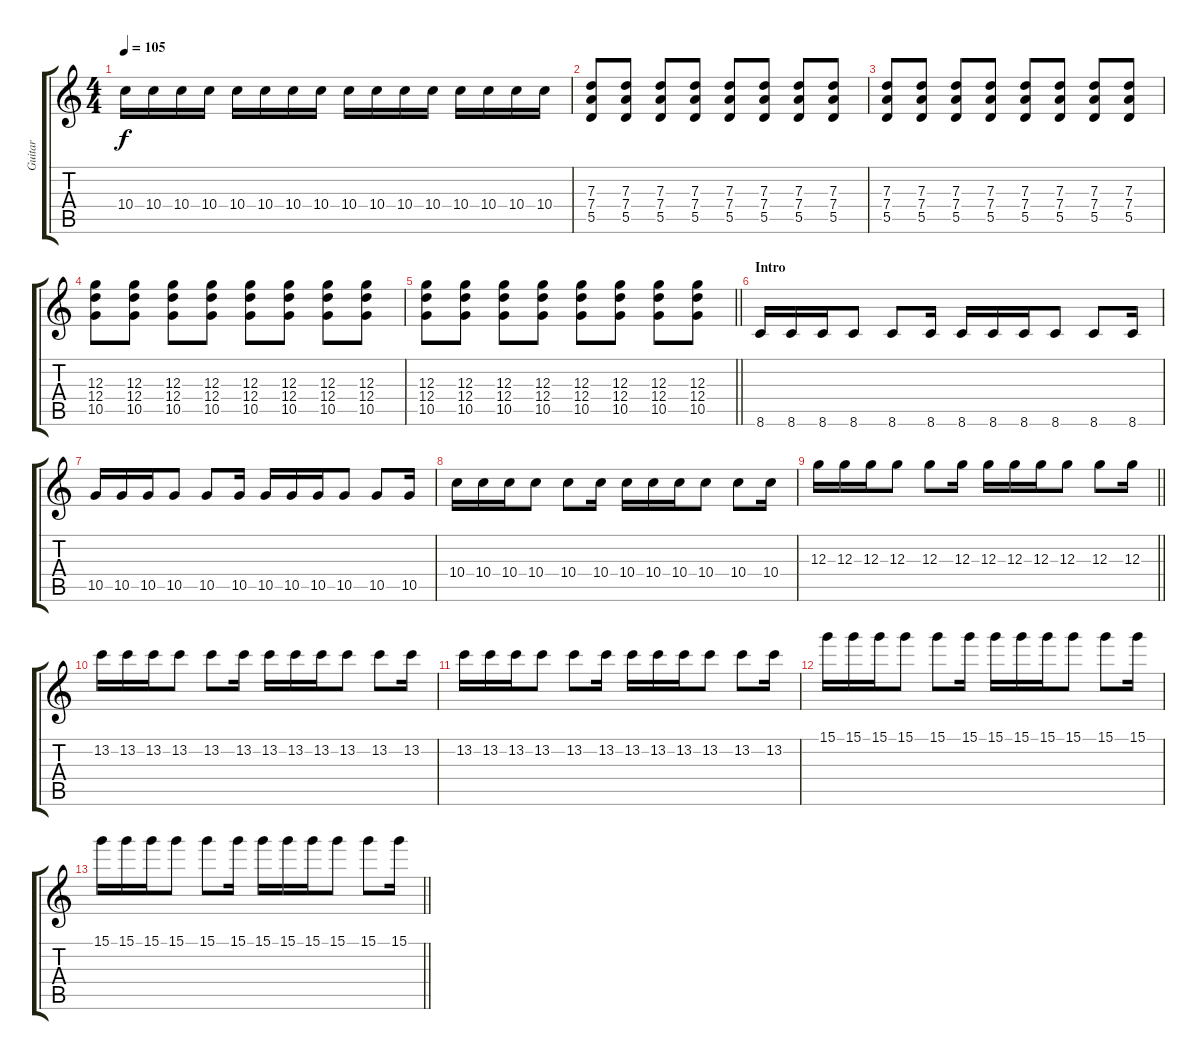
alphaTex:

\track ("Guitar" "Guitar") {instrument electricguitarjazz}
\staff {score tabs}
\tuning (E4 B3 G3 D3 A2 E2) {hide}
\ts (4 4)
\tempo 105
\clef g2
\ks c
10.4.16{dy f} 10.4.16 10.4.16 10.4.16 10.4.16 10.4.16 10.4.16 10.4.16 10.4.16 10.4.16 10.4.16 10.4.16 10.4.16 10.4.16 10.4.16 10.4.16 |
(7.3 7.4 5.5).8 (7.3 7.4 5.5).8 (7.3 7.4 5.5).8 (7.3 7.4 5.5).8 (7.3 7.4 5.5).8 (7.3 7.4 5.5).8 (7.3 7.4 5.5).8 (7.3 7.4 5.5).8 |
(7.3 7.4 5.5).8 (7.3 7.4 5.5).8 (7.3 7.4 5.5).8 (7.3 7.4 5.5).8 (7.3 7.4 5.5).8 (7.3 7.4 5.5).8 (7.3 7.4 5.5).8 (7.3 7.4 5.5).8 |
(12.3 12.4 10.5).8 (12.3 12.4 10.5).8 (12.3 12.4 10.5).8 (12.3 12.4 10.5).8 (12.3 12.4 10.5).8 (12.3 12.4 10.5).8 (12.3 12.4 10.5).8 (12.3 12.4 10.5).8 |
\barLineRight lightlight
(12.3 12.4 10.5).8 (12.3 12.4 10.5).8 (12.3 12.4 10.5).8 (12.3 12.4 10.5).8 (12.3 12.4 10.5).8 (12.3 12.4 10.5).8 (12.3 12.4 10.5).8 (12.3 12.4 10.5).8 |
\section ("" "Intro")
8.6.16 8.6.16 8.6.16 8.6.8 8.6.8 8.6.16 8.6.16 8.6.16 8.6.16 8.6.8 8.6.8 8.6.16 |
10.5.16 10.5.16 10.5.16 10.5.8 10.5.8 10.5.16 10.5.16 10.5.16 10.5.16 10.5.8 10.5.8 10.5.16 |
10.4.16 10.4.16 10.4.16 10.4.8 10.4.8 10.4.16 10.4.16 10.4.16 10.4.16 10.4.8 10.4.8 10.4.16 |
\barLineRight lightlight
12.3.16 12.3.16 12.3.16 12.3.8 12.3.8 12.3.16 12.3.16 12.3.16 12.3.16 12.3.8 12.3.8 12.3.16 |
13.2.16 13.2.16 13.2.16 13.2.8 13.2.8 13.2.16 13.2.16 13.2.16 13.2.16 13.2.8 13.2.8 13.2.16 |
13.2.16 13.2.16 13.2.16 13.2.8 13.2.8 13.2.16 13.2.16 13.2.16 13.2.16 13.2.8 13.2.8 13.2.16 |
15.1.16 15.1.16 15.1.16 15.1.8 15.1.8 15.1.16 15.1.16 15.1.16 15.1.16 15.1.8 15.1.8 15.1.16 |
\barLineRight lightlight
15.1.16 15.1.16 15.1.16 15.1.8 15.1.8 15.1.16 15.1.16 15.1.16 15.1.16 15.1.8 15.1.8 15.1.16
